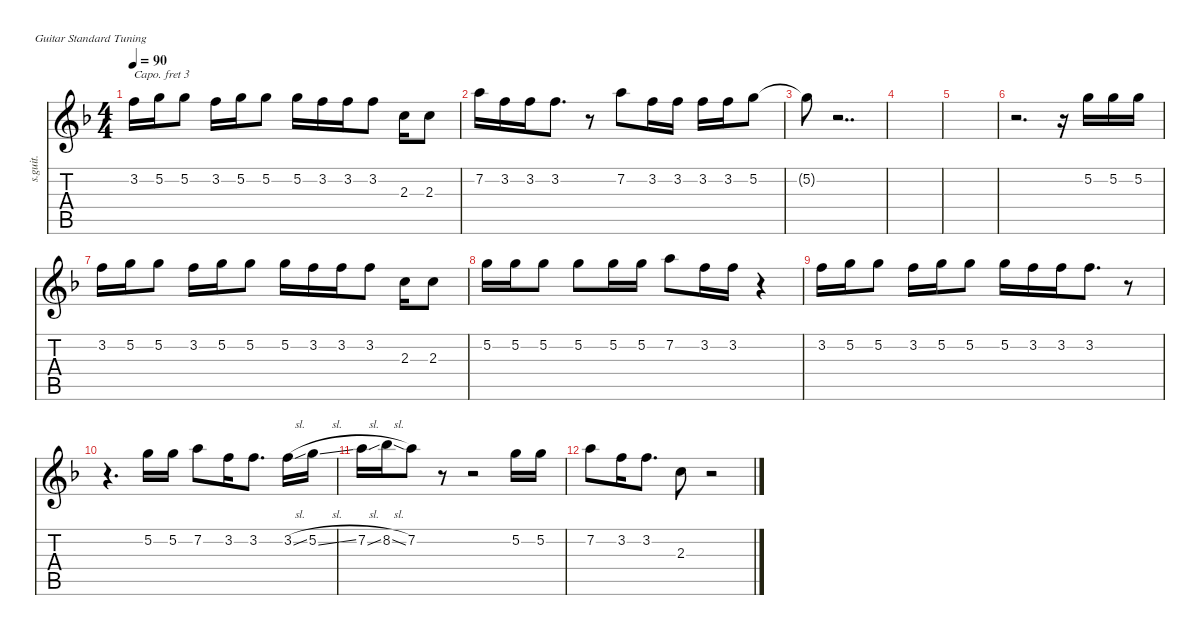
\defaultSystemsLayout 4
\hideDynamics
\bracketExtendMode nobrackets
\track ("Steel Guitar" "s.guit.") {instrument acousticguitarsteel}
\staff {score tabs}
\capo 3
\tuning (E4 B3 G3 D3 A2 E2)
\ts (4 4)
\tempo 90
\clef g2
\ks f
3.2{acc forcenatural}.16{dy mf} 5.2{acc forcenatural}.16 5.2{acc forcenatural}.8 3.2{acc forcenatural}.16 5.2{acc forcenatural}.16 5.2{acc forcenatural}.8 5.2{acc forcenatural}.16 3.2{acc forcenatural}.16 3.2{acc forcenatural}.16 3.2{acc forcenatural}.8 2.3{acc forcenatural}.16 2.3{acc forcenatural}.8 |
7.2{acc forcenatural}.16 3.2{acc forcenatural}.16 3.2{acc forcenatural}.16 3.2{acc forcenatural}.8{d} r.8 7.2{acc forcenatural}.8 3.2{acc forcenatural}.16 3.2{acc forcenatural}.16 3.2{acc forcenatural}.16 3.2{acc forcenatural}.16 5.2{acc forcenatural}.8 |
5.2{t acc forcenatural}.8 r.2{dd} |
|
|
r.2{d} r.16 5.2{acc forcenatural}.16 5.2{acc forcenatural}.16 5.2{acc forcenatural}.16 |
3.2{acc forcenatural}.16 5.2{acc forcenatural}.16 5.2{acc forcenatural}.8 3.2{acc forcenatural}.16 5.2{acc forcenatural}.16 5.2{acc forcenatural}.8 5.2{acc forcenatural}.16 3.2{acc forcenatural}.16 3.2{acc forcenatural}.16 3.2{acc forcenatural}.8 2.3{acc forcenatural}.16 2.3{acc forcenatural}.8 |
5.2{acc forcenatural}.16 5.2{acc forcenatural}.16 5.2{acc forcenatural}.8 5.2{acc forcenatural}.8 5.2{acc forcenatural}.16 5.2{acc forcenatural}.16 7.2{acc forcenatural}.8 3.2{acc forcenatural}.16 3.2{acc forcenatural}.16 r.4 |
3.2{acc forcenatural}.16 5.2{acc forcenatural}.16 5.2{acc forcenatural}.8 3.2{acc forcenatural}.16 5.2{acc forcenatural}.16 5.2{acc forcenatural}.8 5.2{acc forcenatural}.16 3.2{acc forcenatural}.16 3.2{acc forcenatural}.16 3.2{acc forcenatural}.8{d} r.8 |
r.4{d} 5.2{acc forcenatural}.16 5.2{acc forcenatural}.16 7.2{acc forcenatural}.8 3.2{acc forcenatural}.16 3.2{acc forcenatural}.8{d} 3.2{sl acc forcenatural}.16 5.2{sl acc forcenatural}.16 |
7.2{sl acc forcenatural}.16 8.2{sl acc b}.16 7.2{acc forcenatural}.8 r.8 r.2 5.2{acc forcenatural}.16 5.2{acc forcenatural}.16 |
7.2{acc forcenatural}.8 3.2{acc forcenatural}.16 3.2{acc forcenatural}.8{d} 2.3{acc forcenatural}.8 r.2
